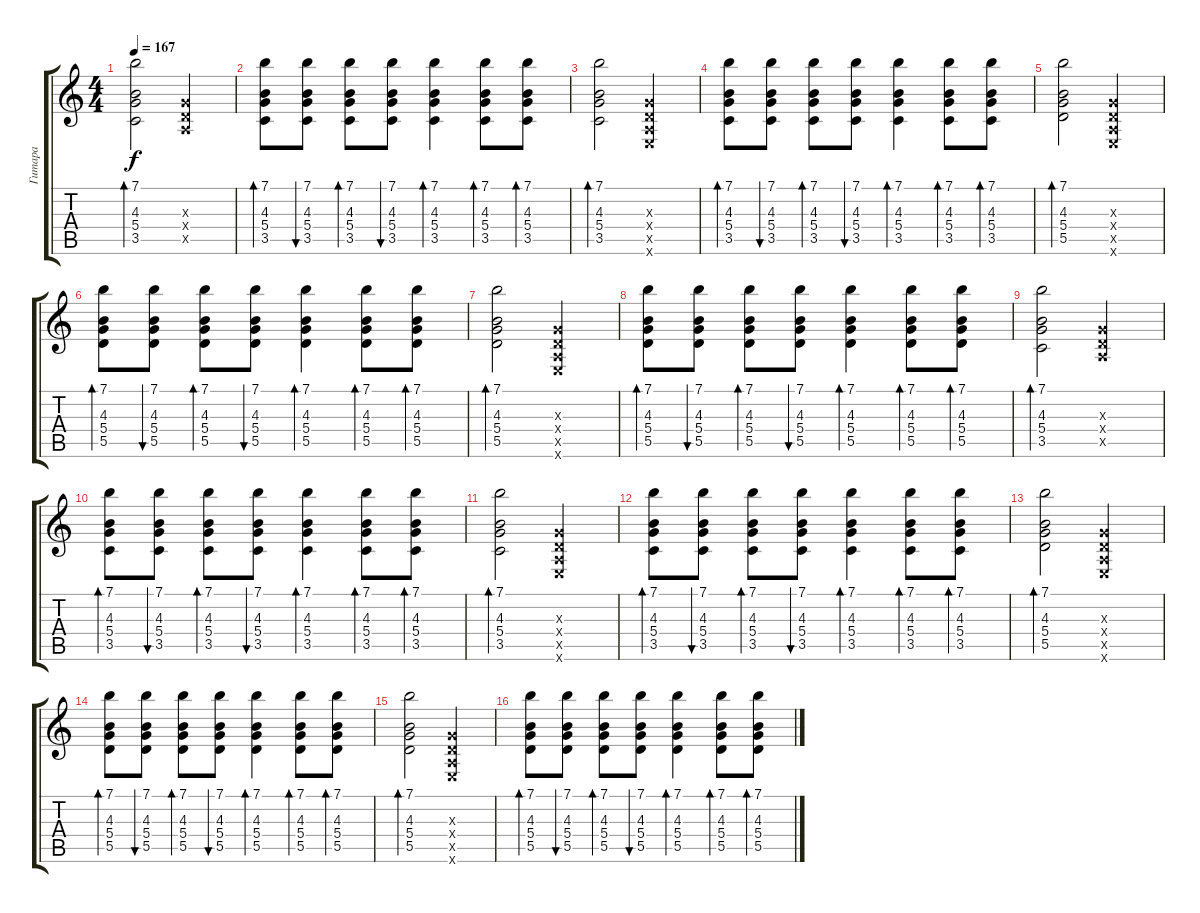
\track ("Гитара" "Гитара") {instrument acousticguitarsteel}
\staff {score tabs}
\tuning (E4 B3 G3 D3 A2 E2) {hide}
\ts (4 4)
\tempo 167
\clef g2
\ks c
(7.1 4.3 5.4 3.5).2{bd 60 dy f} (0.3{x} 0.4{x} 0.5{x}).2 |
(7.1 4.3 5.4 3.5).8{bd 60} (7.1 4.3 5.4 3.5).8{bu 60} (7.1 4.3 5.4 3.5).8{bd 60} (7.1 4.3 5.4 3.5).8{bu 60} (7.1 4.3 5.4 3.5).4{bd 60} (7.1 4.3 5.4 3.5).8{bd 60} (7.1 4.3 5.4 3.5).8{bd 60} |
(7.1 4.3 5.4 3.5).2{bd 60} (0.3{x} 0.4{x} 0.5{x} 0.6{x}).2 |
(7.1 4.3 5.4 3.5).8{bd 60} (7.1 4.3 5.4 3.5).8{bu 60} (7.1 4.3 5.4 3.5).8{bd 60} (7.1 4.3 5.4 3.5).8{bu 60} (7.1 4.3 5.4 3.5).4{bd 60} (7.1 4.3 5.4 3.5).8{bd 60} (7.1 4.3 5.4 3.5).8{bd 60} |
(7.1 4.3 5.4 5.5).2{bd 60} (0.3{x} 0.4{x} 0.5{x} 0.6{x}).2 |
(7.1 4.3 5.4 5.5).8{bd 60} (7.1 4.3 5.4 5.5).8{bu 60} (7.1 4.3 5.4 5.5).8{bd 60} (7.1 4.3 5.4 5.5).8{bu 60} (7.1 4.3 5.4 5.5).4{bd 60} (7.1 4.3 5.4 5.5).8{bd 60} (7.1 4.3 5.4 5.5).8{bd 60} |
(7.1 4.3 5.4 5.5).2{bd 60} (0.3{x} 0.4{x} 0.5{x} 0.6{x}).2 |
(7.1 4.3 5.4 5.5).8{bd 60} (7.1 4.3 5.4 5.5).8{bu 60} (7.1 4.3 5.4 5.5).8{bd 60} (7.1 4.3 5.4 5.5).8{bu 60} (7.1 4.3 5.4 5.5).4{bd 60} (7.1 4.3 5.4 5.5).8{bd 60} (7.1 4.3 5.4 5.5).8{bd 60} |
(7.1 4.3 5.4 3.5).2{bd 60} (0.3{x} 0.4{x} 0.5{x}).2 |
(7.1 4.3 5.4 3.5).8{bd 60} (7.1 4.3 5.4 3.5).8{bu 60} (7.1 4.3 5.4 3.5).8{bd 60} (7.1 4.3 5.4 3.5).8{bu 60} (7.1 4.3 5.4 3.5).4{bd 60} (7.1 4.3 5.4 3.5).8{bd 60} (7.1 4.3 5.4 3.5).8{bd 60} |
(7.1 4.3 5.4 3.5).2{bd 60} (0.3{x} 0.4{x} 0.5{x} 0.6{x}).2 |
(7.1 4.3 5.4 3.5).8{bd 60} (7.1 4.3 5.4 3.5).8{bu 60} (7.1 4.3 5.4 3.5).8{bd 60} (7.1 4.3 5.4 3.5).8{bu 60} (7.1 4.3 5.4 3.5).4{bd 60} (7.1 4.3 5.4 3.5).8{bd 60} (7.1 4.3 5.4 3.5).8{bd 60} |
(7.1 4.3 5.4 5.5).2{bd 60} (0.3{x} 0.4{x} 0.5{x} 0.6{x}).2 |
(7.1 4.3 5.4 5.5).8{bd 60} (7.1 4.3 5.4 5.5).8{bu 60} (7.1 4.3 5.4 5.5).8{bd 60} (7.1 4.3 5.4 5.5).8{bu 60} (7.1 4.3 5.4 5.5).4{bd 60} (7.1 4.3 5.4 5.5).8{bd 60} (7.1 4.3 5.4 5.5).8{bd 60} |
(7.1 4.3 5.4 5.5).2{bd 60} (0.3{x} 0.4{x} 0.5{x} 0.6{x}).2 |
(7.1 4.3 5.4 5.5).8{bd 60} (7.1 4.3 5.4 5.5).8{bu 60} (7.1 4.3 5.4 5.5).8{bd 60} (7.1 4.3 5.4 5.5).8{bu 60} (7.1 4.3 5.4 5.5).4{bd 60} (7.1 4.3 5.4 5.5).8{bd 60} (7.1 4.3 5.4 5.5).8{bd 60}
